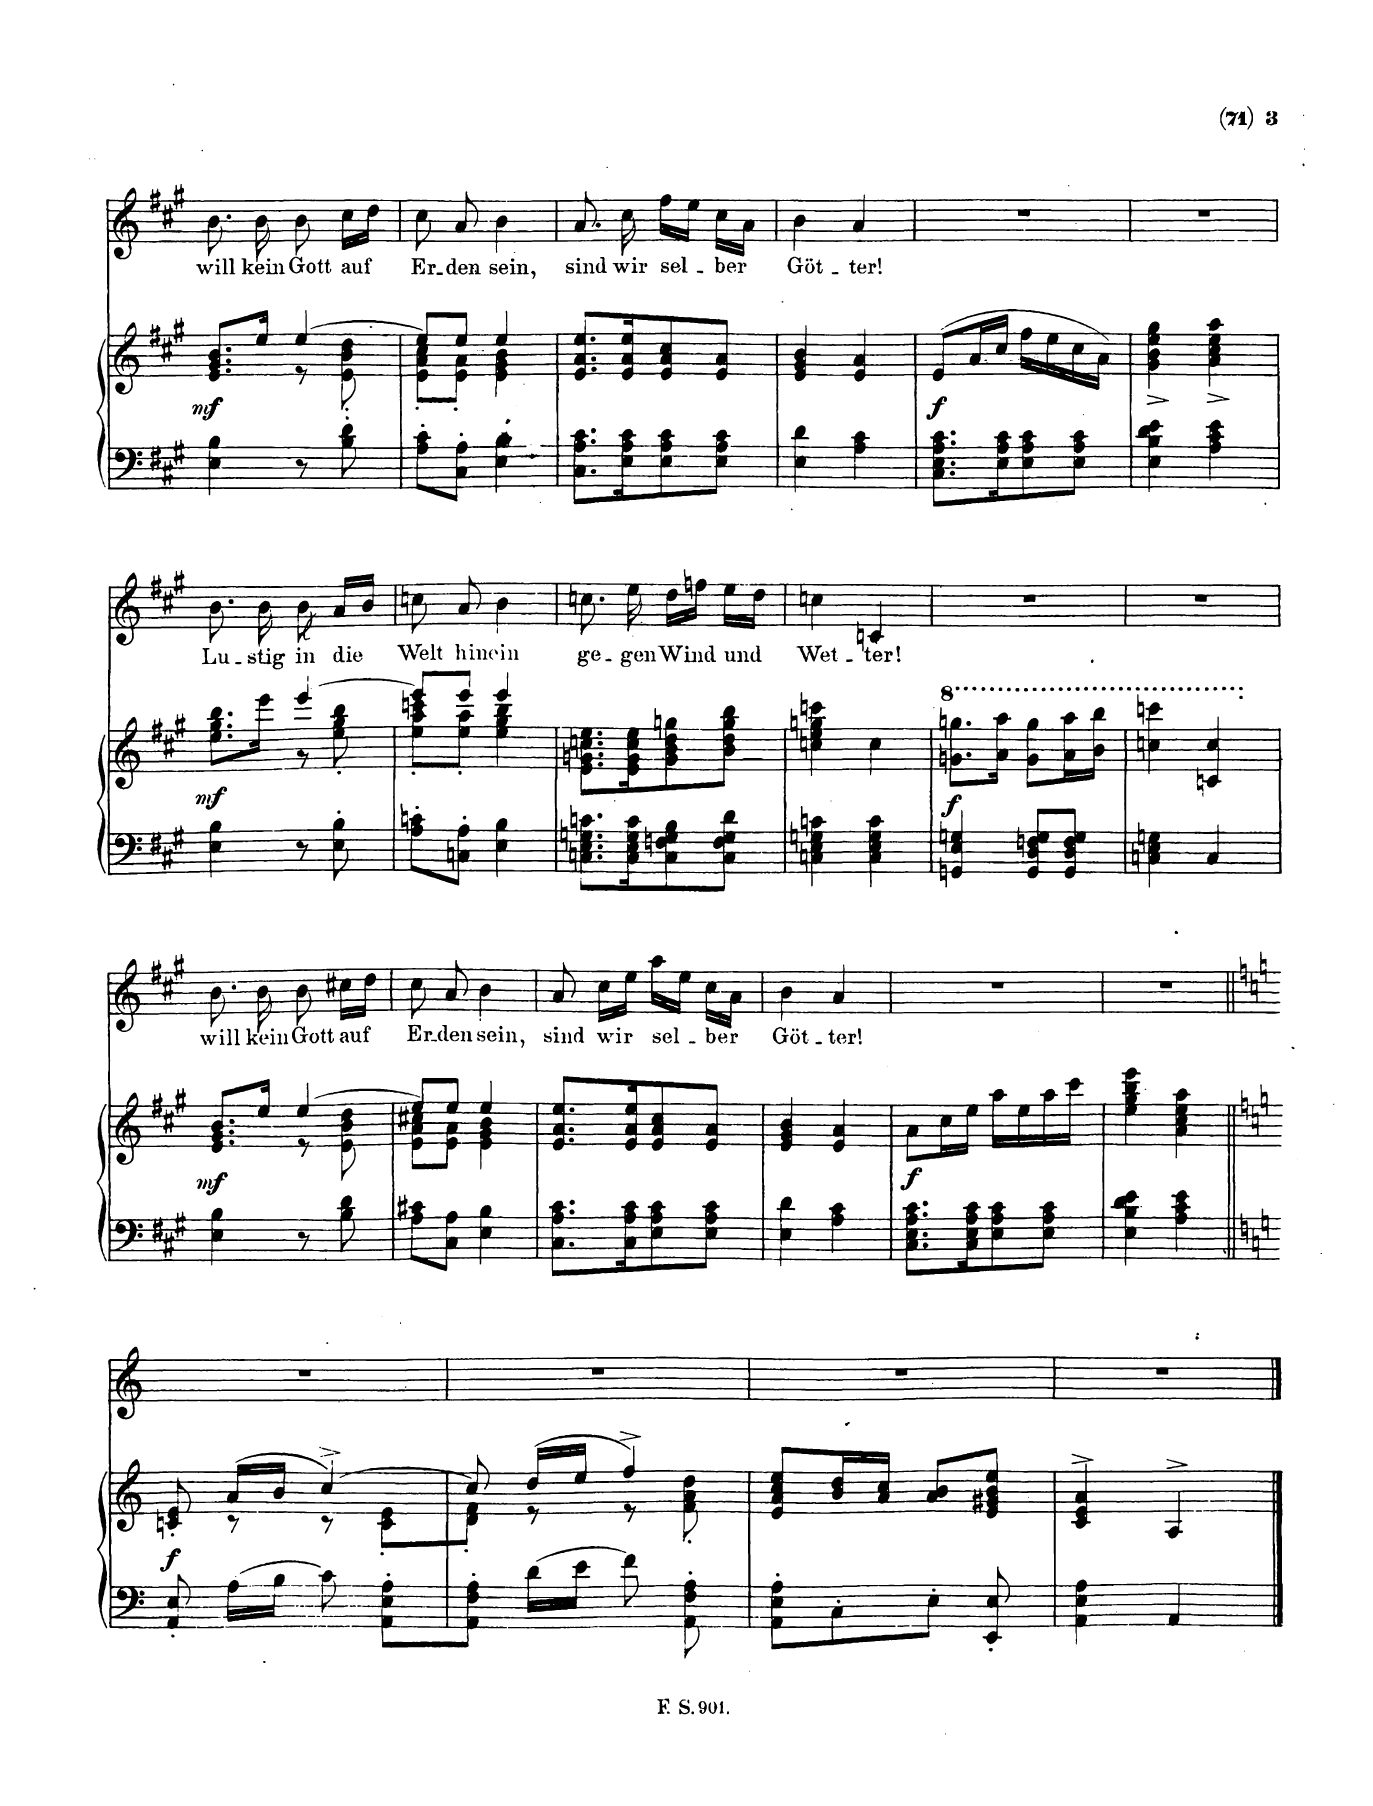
**kern	**kern	**dynam	**kern	**text
*part2	*part2	*part2	*part1	*part1
*staff3	*staff2	*staff2/3	*staff1	*staff1
*I"Pianoforte	*	*	*I"Voice	*
*I'Pno	*	*	*	*
*clefF4	*clefG2	*	*clefG2	*
*k[f#c#g#]	*k[f#c#g#]	*	*k[f#c#g#]	*
*M2/4	*M2/4	*	*M2/4	*
=25	=25	=25	=25	=25
*	*^	*	*	*
!	!	!	!LO:DY:b	!	!
4E\ 4B\	8.e/ 8.g#/ 8.b/L	8.ryy	mf	8.b\	will
.	16ee/Jk	8r	.	16b\	kein
8r	[4ee/	.	.	8b\	Gott
.	.	16ryy	.	.	.
8B\' 8d\'	.	8e\' 8b\' 8dd\'	.	16cc#\LL	auf
.	.	.	.	16dd\JJ	.
=26	=26	=26	=26	=26	=26
8A\' 8c#\'L	8cc#/ 8ee/]L	8e\' 8a\'L	.	8cc#\L	Er-
8C#\' 8A\'J	8ee/J	8e\' 8a\'J	.	8a\J	-den
4E\ 4B\	4ee/	4e\ 4g#\ 4b\	.	4b\	sein,
*	*v	*v	*	*	*
=27	=27	=27	=27	=27
8.C#\ 8.A\ 8.c#\L	8.e/ 8.a/ 8.ee/L	.	8.a/	sind
16E\ 16A\ 16c#\K	16e/ 16a/ 16ee/K	.	16cc#\	wir
8E\ 8A\ 8c#\	8e/ 8a/ 8cc#/	.	16ff#\LL	sel-
.	.	.	16ee\JJ	.
8E\ 8A\ 8c#\J	8e/ 8a/J	.	16cc#\LL	-ber
.	.	.	16a\JJ	.
=28	=28	=28	=28	=28
4E\ 4d\	4e/ 4g#/ 4b/	.	4b\	Göt-
4A\ 4c#\	4e/ 4a/	.	4a/	-ter!
=29	=29	=29	=29	=29
!	!	!LO:DY:b	!	!
8.C#\ 8.E\ 8.A\ 8.c#\L	(8e/L	f	2r	.
.	16a/L	.	.	.
16E\ 16A\ 16c#\K	16cc#/JJ	.	.	.
8E\ 8A\ 8c#\	16ff#\LL	.	.	.
.	16ee\	.	.	.
8E\ 8A\ 8c#\J	16cc#\	.	.	.
.	16a\JJ)	.	.	.
=30	=30	=30	=30	=30
4E\ 4B\ 4d\ 4e\	4g#\^< 4b\^< 4ee\^< 4gg#\^<	.	2r	.
4A\ 4c#\ 4e\	4a\^< 4cc#\^< 4ee\^< 4aa\^<	.	.	.
=31	=31	=31	=31	=31
*	*^	*	*	*
!	!	!	!LO:DY:b	!	!
4E\ 4B\	8.ee/ 8.gg#/ 8.bb/L	4ryy	mf	8.b\	Lus-
.	16eee/Jk	.	.	16b\	-tig
8r	[4eee/	8r	.	8b\	in
8E\' 8B\'	.	8ee\' 8gg#\' 8bb\'	.	16a/LL	die
.	.	.	.	16b/JJ	.
=32	=32	=32	=32	=32	=32
8A\' 8cn\'L	8eee/L]	8ee\' 8aa\' 8cccn\'L	.	8ccn\	Welt
8Cn\' 8A\'J	8eee/J	8ee\' 8aa\'J	.	8a/	hin-
4E\ 4B\	4gg#/ 4bb/ 4eee/	4ee\	.	4b\	-ein
*	*v	*v	*	*	*
=33	=33	=33	=33	=33
8.Cn\ 8.E\ 8.Gn\ 8.cn\L	8.e\ 8.gn\ 8.ccn\ 8.ee\L	.	8.ccn\	ge-
16C\ 16E\ 16G\ 16c\K	16e\ 16g\ 16cc\ 16ee\K	.	16ee\	-gen
8C\ 8Fn\ 8G\ 8B\	8g\ 8b\ 8dd\ 8ggn\	.	16dd\LL	Wind
.	.	.	16ffn\JJ	.
8C\ 8F\ 8G\ 8d\J	8b\ 8dd\ 8gg\ 8bb\J	.	16ee\LL	und
.	.	.	16dd\JJ	.
=34	=34	=34	=34	=34
4Cn\ 4E\ 4Gn\ 4cn\	4ccn\ 4ee\ 4ggn\ 4cccn\	.	4ccn\	Wet-
4C\ 4E\ 4G\ 4c\	4cc\	.	4cn/	-ter!
=35	=35	=35	=35	=35
*	*8va	*	*	*
!	!	!LO:DY:b	!	!
4GGn/ 4E/ 4Gn/	8.ggn\ 8.gggn\L	f	2r	.
.	16aa\ 16aaa\Jk	.	.	.
8GG/ 8D/ 8Fn/ 8G/L	8gg\ 8ggg\L	.	.	.
8GG/ 8D/ 8F/ 8G/J	16aa\ 16aaa\L	.	.	.
.	16bb\ 16bbb\JJ	.	.	.
=36	=36	=36	=36	=36
*	*X8va	*	*	*
4Cn\ 4E\ 4Gn\	4ccn\ 4cccn\	.	2r	.
4C/	4cn/ 4cc/	.	.	.
=37	=37	=37	=37	=37
*	*^	*	*	*
!	!	!	!LO:DY:b	!	!
4E\ 4B\	8.e/ 8.g#/ 8.b/L	8.ryy	mf	8.b\	will
.	16ee/Jk	8r	.	16b\	kein
8r	[4ee/	.	.	8b\	Gott
.	.	16ryy	.	.	.
8B\' 8d\'	.	8e\' 8b\' 8dd\'	.	16cc#X\LL	auf
.	.	.	.	16dd\JJ	.
=38	=38	=38	=38	=38	=38
8A\' 8c#X\'L	8cc#X/ 8ee/]L	8e\' 8a\'L	.	8cc#\L	Er-
8C#\' 8A\'J	8ee/J	8e\' 8a\'J	.	8a\J	-den
4E\ 4B\	4ee/	4e\ 4g#\ 4b\	.	4b\	sein,
*	*v	*v	*	*	*
=39	=39	=39	=39	=39
8.C#\ 8.A\ 8.c#\L	8.e/ 8.a/ 8.ee/L	.	8a/	sind
.	.	.	16cc#\LL	wir
16C#\ 16A\ 16c#\K	16e/ 16a/ 16ee/K	.	16ee\JJ	.
8E\ 8A\ 8c#\	8e/ 8a/ 8cc#/	.	16aa\LL	sel-
.	.	.	16ee\JJ	.
8E\ 8A\ 8c#\J	8e/ 8a/J	.	16cc#\LL	-ber
.	.	.	16a\JJ	.
=40	=40	=40	=40	=40
4E\ 4d\	4e/ 4g#/ 4b/	.	4b\	Göt-
4A\ 4c#\	4e/ 4a/	.	4a/	-ter!
=41	=41	=41	=41	=41
!	!	!LO:DY:b	!	!
8.C#\ 8.E\ 8.A\ 8.c#\L	8a\L	f	2r	.
.	16cc#\L	.	.	.
16C#\ 16E\ 16A\ 16c#\K	16ee\JJ	.	.	.
8E\ 8A\ 8c#\	16aa\LL	.	.	.
.	16ee\	.	.	.
8E\ 8A\ 8c#\J	16aa\	.	.	.
.	16ccc#\JJ	.	.	.
=42	=42	=42	=42	=42
4E\ 4B\ 4d\ 4e\	4ee\ 4gg#\ 4bb\ 4eee\	.	2r	.
4A\ 4c#\ 4e\	4a\ 4cc#\ 4ee\ 4aa\	.	.	.
=43||	=43||	=43||	=43||	=43||
*k[]	*k[]	*	*k[]	*
*	*^	*	*	*
!	!	!	!LO:DY:b	!	!
8AA/' 8E/'	8e/	8cn'</	f	2r	.
16A\LL	(16a/LL	8r	.	.	.
16B\JJ	16b/JJ	.	.	.	.
8c\	[4cc^/)	8r	.	.	.
8AA\' 8E\' 8A\'L	.	8c\' 8e\'L	.	.	.
=44	=44	=44	=44	=44	=44
8AA\' 8F\' 8A\'J	8cc/]	8d\' 8f\'J	.	2r	.
16d\LL	(16dd/LL	8r	.	.	.
16e\JJ	16ee/JJ	.	.	.	.
8f\	4ff^/)	8r	.	.	.
8AA\' 8F\' 8A\'	.	8f\' 8a\' 8dd\'	.	.	.
*	*v	*v	*	*	*
=45	=45	=45	=45	=45
8AA\' 8E\' 8A\'L	8e/ 8a/ 8cc/ 8ee/L	.	2r	.
8C'\	16b/ 16dd/L	.	.	.
.	16a/ 16cc/JJ	.	.	.
8E'\J	8a/ 8b/L	.	.	.
8EE/' 8E/'	8e/ 8g#X/ 8b/ 8ee/J	.	.	.
=46	=46	=46	=46	=46
4AA\ 4E\ 4A\	4c/^> 4e/^> 4a/^>	.	2r	.
4AA/	4A^>/	.	.	.
==	==	==	==	==
*-	*-	*-	*-	*-
